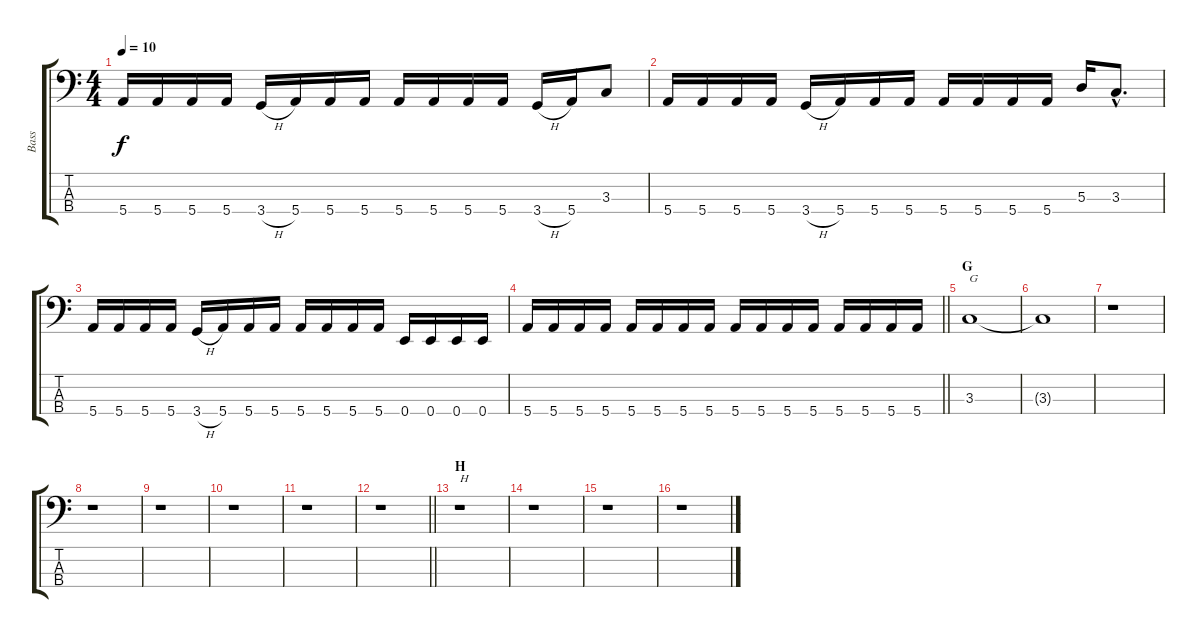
\track ("Bass" "Bass") {instrument electricbasspick}
\staff {score tabs}
\tuning (G2 D2 A1 E1) {hide}
\ts (4 4)
\tempo 10
\clef f4
\ks c
5.4.16{dy f} 5.4.16 5.4.16 5.4.16 3.4{h}.16 5.4.16 5.4.16 5.4.16 5.4.16 5.4.16 5.4.16 5.4.16 3.4{h}.16 5.4.16 3.3.8 |
5.4.16 5.4.16 5.4.16 5.4.16 3.4{h}.16 5.4.16 5.4.16 5.4.16 5.4.16 5.4.16 5.4.16 5.4.16 5.3.16 3.3{hac}.8{d} |
5.4.16 5.4.16 5.4.16 5.4.16 3.4{h}.16 5.4.16 5.4.16 5.4.16 5.4.16 5.4.16 5.4.16 5.4.16 0.4.16 0.4.16 0.4.16 0.4.16 |
\barLineRight lightlight
5.4.16 5.4.16 5.4.16 5.4.16 5.4.16 5.4.16 5.4.16 5.4.16 5.4.16 5.4.16 5.4.16 5.4.16 5.4.16 5.4.16 5.4.16 5.4.16 |
\section ("" "G")
3.3.1{txt "G"} |
3.3{t}.1 |
r.1 |
r.1 |
r.1 |
r.1 |
r.1 |
\barLineRight lightlight
r.1 |
\section ("" "H")
r.1{txt "H"} |
r.1 |
r.1 |
r.1
